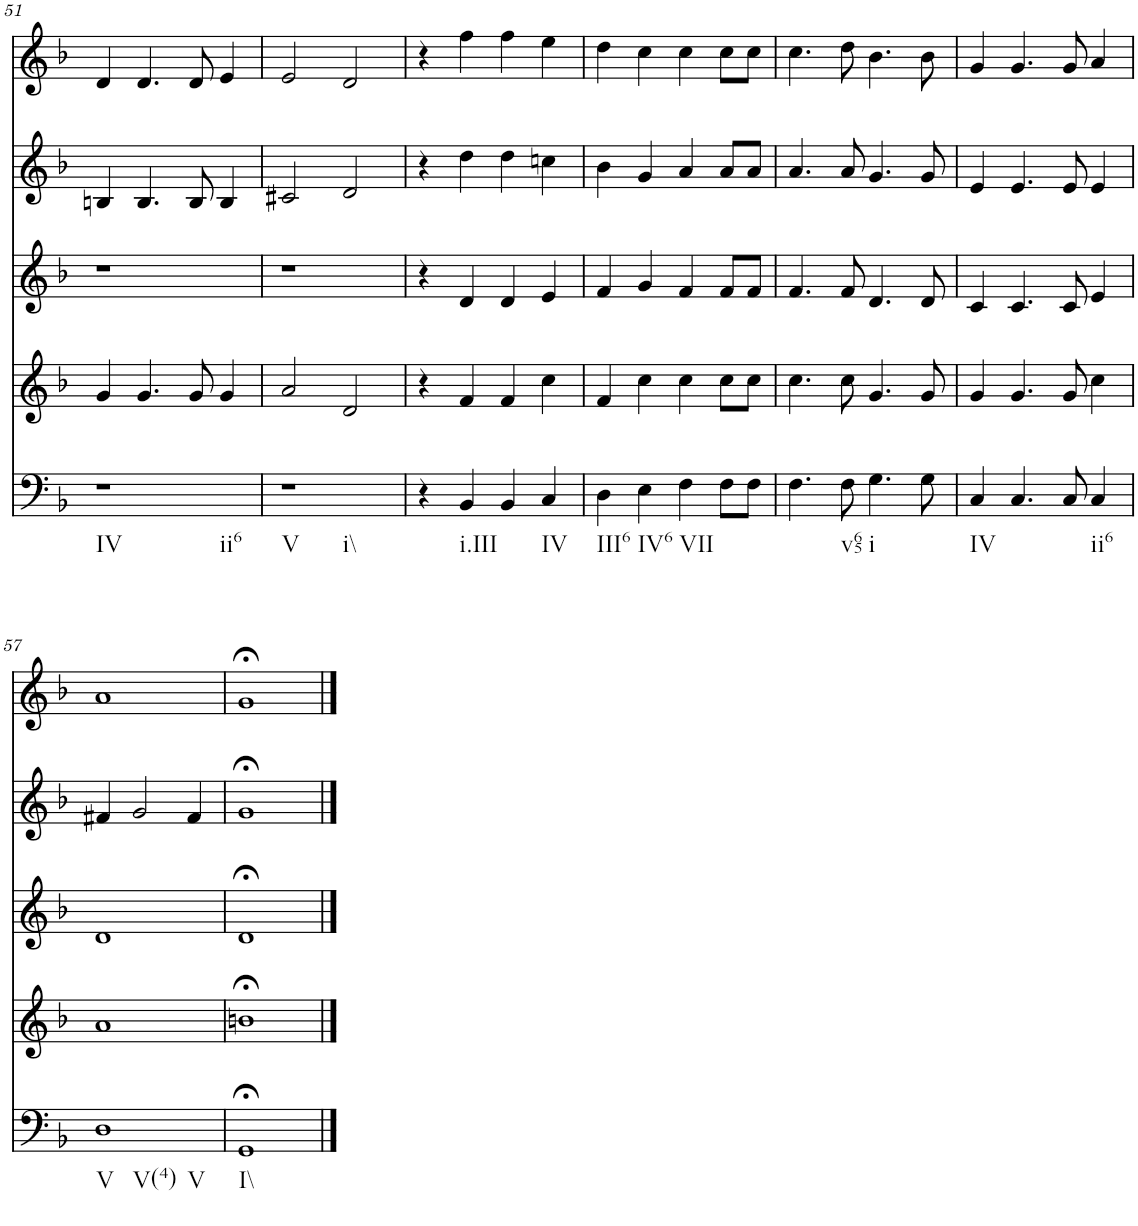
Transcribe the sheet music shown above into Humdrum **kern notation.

**kern	**kern	**kern	**kern	**kern
*part5	*part4	*part3	*part2	*part1
*staff5	*staff4	*staff3	*staff2	*staff1
*I"vox	*I"vox	*I"vox	*I"vox	*I"vox
!!LO:PB:g=z
*clefF4	*clefG2	*clefG2	*clefG2	*clefG2
*k[b-]	*k[b-]	*k[b-]	*k[b-]	*k[b-]
*M4/4	*M4/4	*M4/4	*M4/4	*M4/4
=51	=51	=51	=51	=51
!LO:TX:b:t=IV	!	!	!	!
!LO:TX:b:t=ii6	!	!	!	!
1r	4g/	1r	4Bn/	4d/
.	4.g/	.	4.B/	4.d/
.	8g/	.	8B/	8d/
.	4g/	.	4B/	4e/
=52	=52	=52	=52	=52
!LO:TX:b:t=V	!	!	!	!
!LO:TX:b:t=i\\	!	!	!	!
1r	2a/	1r	2c#X/	2e/
.	2d/	.	2d/	2d/
=53	=53	=53	=53	=53
4r	4r	4r	4r	4r
!LO:TX:b:t=i.III	!	!	!	!
4BB-/	4f/	4d/	4dd\	4ff\
4BB-/	4f/	4d/	4dd\	4ff\
!LO:TX:b:t=IV	!	!	!	!
4C/	4cc\	4e/	4ccn\	4ee\
=54	=54	=54	=54	=54
!LO:TX:b:t=III6	!	!	!	!
4D\	4f/	4f/	4b-\	4dd\
!LO:TX:b:t=IV6	!	!	!	!
4E\	4cc\	4g/	4g/	4cc\
!LO:TX:b:t=VII	!	!	!	!
4F\	4cc\	4f/	4a/	4cc\
8F\L	8cc\L	8f/L	8a/L	8cc\L
8F\J	8cc\J	8f/J	8a/J	8cc\J
=55	=55	=55	=55	=55
4.F\	4.cc\	4.f/	4.a/	4.cc\
!LO:TX:b:t=v65	!	!	!	!
8F\	8cc\	8f/	8a/	8dd\
!LO:TX:b:t=i	!	!	!	!
4.G\	4.g/	4.d/	4.g/	4.b-\
8G\	8g/	8d/	8g/	8b-\
=56	=56	=56	=56	=56
!LO:TX:b:t=IV	!	!	!	!
4C/	4g/	4c/	4e/	4g/
4.C/	4.g/	4.c/	4.e/	4.g/
8C/	8g/	8c/	8e/	8g/
!LO:TX:b:t=ii6	!	!	!	!
4C/	4cc\	4e/	4e/	4a/
!!LO:LB:g=z
=57	=57	=57	=57	=57
!LO:TX:b:t=V	!	!	!	!
!LO:TX:b:t=V(4)	!	!	!	!
!LO:TX:b:t=V	!	!	!	!
1D	1a	1d	4f#X/	1a
.	.	.	2g/	.
.	.	.	4f#/	.
=58	=58	=58	=58	=58
!LO:TX:b:t=I\\	!	!	!	!
1GG;<	1bn;<	1d;<	1g;<	1g;<
==	==	==	==	==
*-	*-	*-	*-	*-
